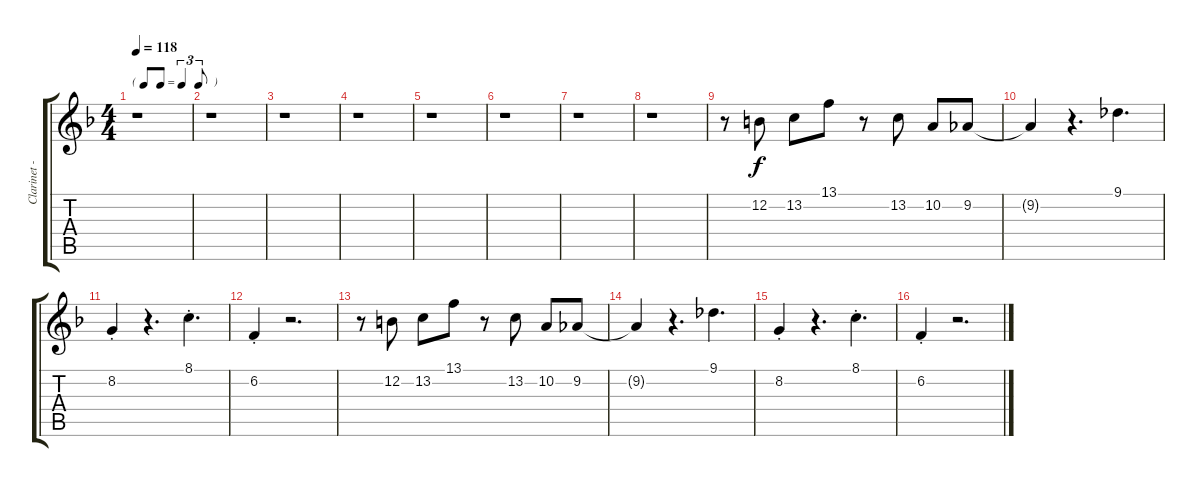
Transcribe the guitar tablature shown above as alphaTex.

\track ("Clarinet - Alix Combelle" "Clarinet -") {instrument clarinet}
\staff {score tabs}
\tuning (E4 B3 G3 D3 A2 E2) {hide}
\ts (4 4)
\tf triplet8th
\tempo 118
\clef g2
\ks f
r.1{dy f} |
r.1 |
r.1 |
r.1 |
r.1 |
r.1 |
r.1 |
r.1 |
r.8 12.2.8 13.2.8 13.1.8 r.8 13.2.8 10.2.8 9.2.8 |
9.2{t}.4 r.4{d} 9.1.4{d} |
8.2{st}.4 r.4{d} 8.1{st}.4{d} |
6.2{st}.4 r.2{d} |
r.8 12.2.8 13.2.8 13.1.8 r.8 13.2.8 10.2.8 9.2.8 |
9.2{t}.4 r.4{d} 9.1.4{d} |
8.2{st}.4 r.4{d} 8.1{st}.4{d} |
6.2{st}.4 r.2{d}
